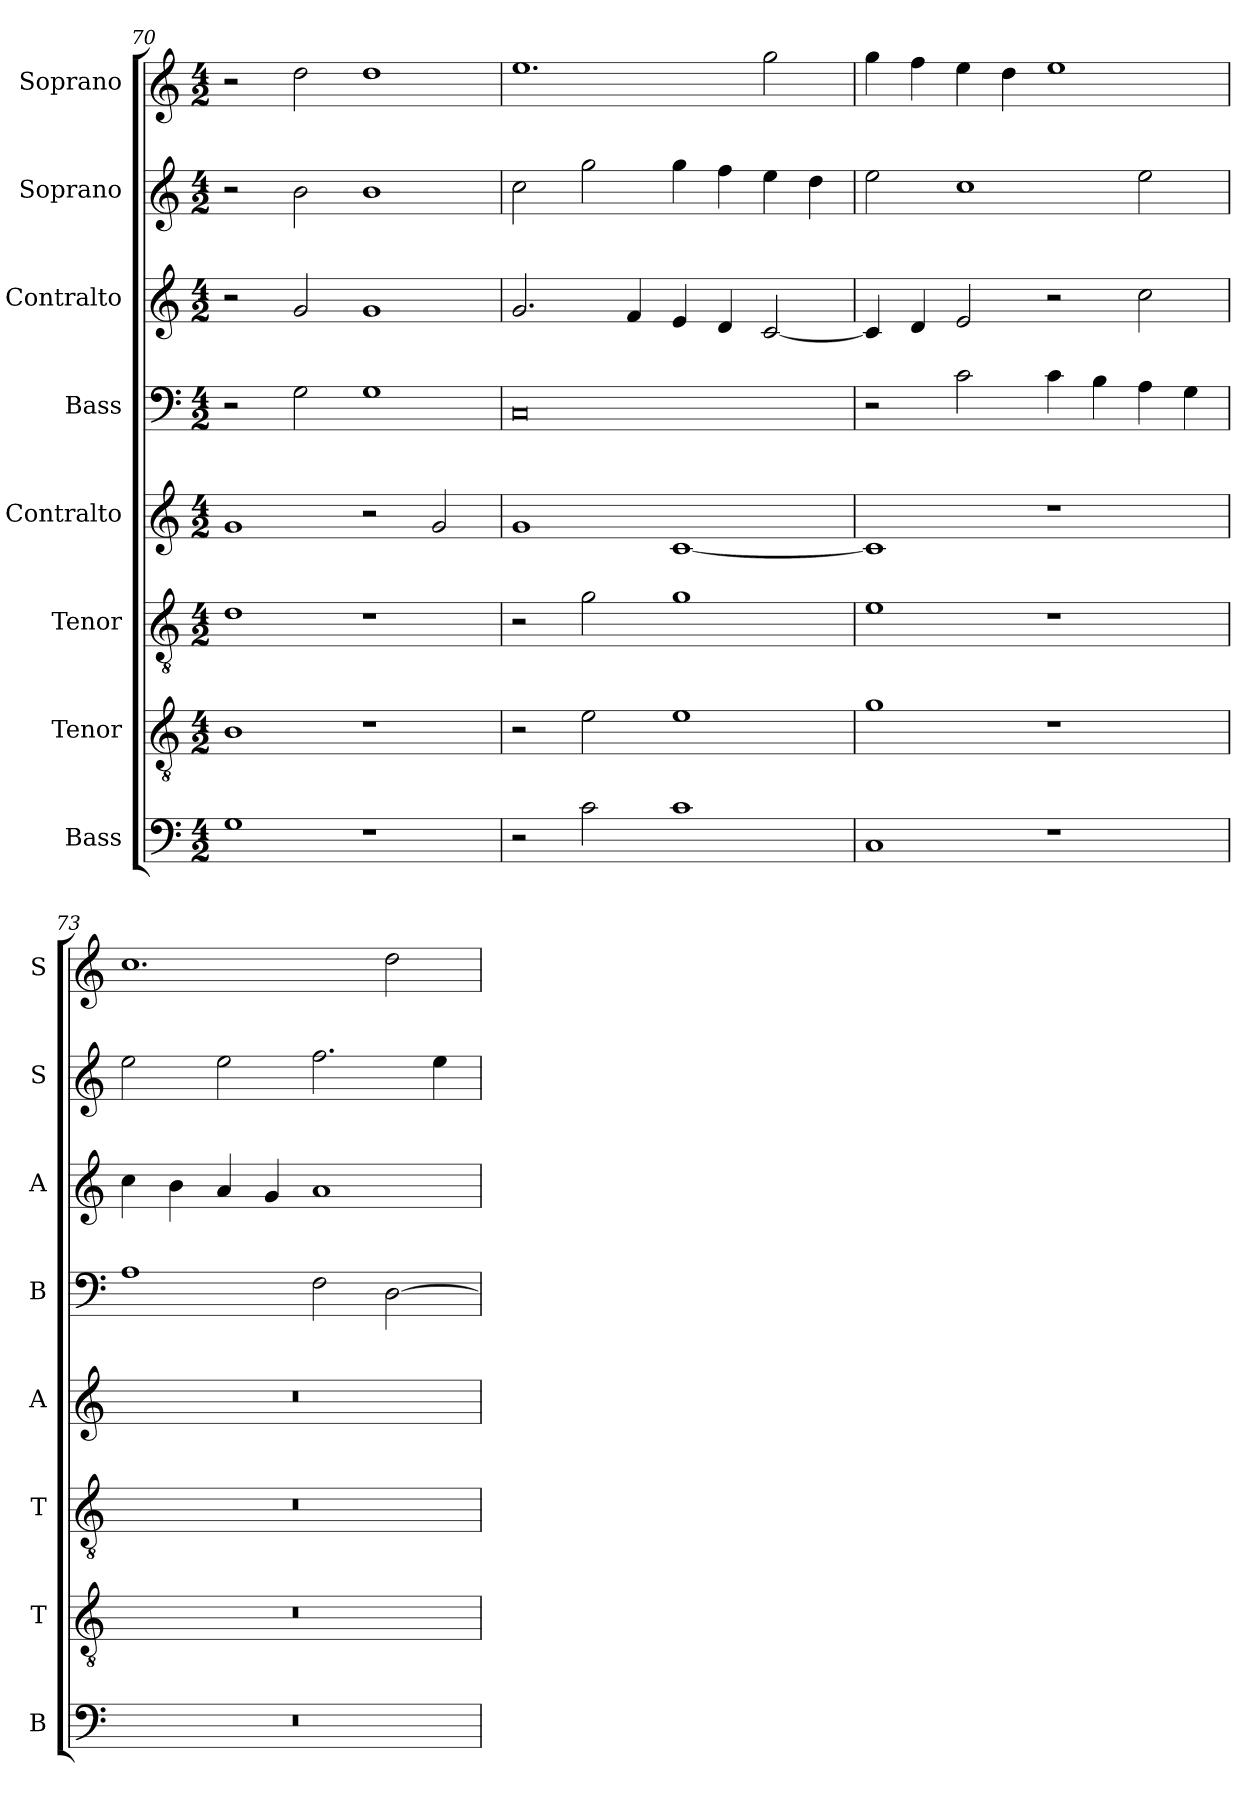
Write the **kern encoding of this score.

**kern	**kern	**kern	**kern	**kern	**kern	**kern	**kern
*part8	*part7	*part6	*part5	*part4	*part3	*part2	*part1
*staff8	*staff7	*staff6	*staff5	*staff4	*staff3	*staff2	*staff1
*I"Bass	*I"Tenor	*I"Tenor	*I"Contralto	*I"Bass	*I"Contralto	*I"Soprano	*I"Soprano
*I'B	*I'T	*I'T	*I'A	*I'B	*I'A	*I'S	*I'S
*clefF4	*clefGv2	*clefGv2	*clefG2	*clefF4	*clefG2	*clefG2	*clefG2
*k[]	*k[]	*k[]	*k[]	*k[]	*k[]	*k[]	*k[]
*G:mix	*G:mix	*G:mix	*G:mix	*G:mix	*G:mix	*G:mix	*G:mix
*M4/2	*M4/2	*M4/2	*M4/2	*M4/2	*M4/2	*M4/2	*M4/2
=70	=70	=70	=70	=70	=70	=70	=70
1G	1B	1d	1g	2r	2r	2r	2r
.	.	.	.	2G	2g	2b	2dd
1r	1r	1r	2r	1G	1g	1b	1dd
.	.	.	2g	.	.	.	.
=71	=71	=71	=71	=71	=71	=71	=71
2r	2r	2r	1g	0C	2.g	2cc	1.ee
2c	2e	2g	.	.	.	2gg	.
.	.	.	.	.	4f	.	.
1c	1e	1g	[1c	.	4e	4gg	.
.	.	.	.	.	4d	4ff	.
.	.	.	.	.	[2c	4ee	2gg
.	.	.	.	.	.	4dd	.
=72	=72	=72	=72	=72	=72	=72	=72
1C	1g	1e	1c]	2r	4c]	2ee	4gg
.	.	.	.	.	4d	.	4ff
.	.	.	.	2c	2e	1cc	4ee
.	.	.	.	.	.	.	4dd
1r	1r	1r	1r	4c	2r	.	1ee
.	.	.	.	4B	.	.	.
.	.	.	.	4A	2cc	2ee	.
.	.	.	.	4G	.	.	.
=73	=73	=73	=73	=73	=73	=73	=73
0r	0r	0r	0r	1A	4cc	2ee	1.cc
.	.	.	.	.	4b	.	.
.	.	.	.	.	4a	2ee	.
.	.	.	.	.	4g	.	.
.	.	.	.	2F	1a	2.ff	.
.	.	.	.	[2D	.	.	2dd
.	.	.	.	.	.	4ee	.
=	=	=	=	=	=	=	=
*-	*-	*-	*-	*-	*-	*-	*-
